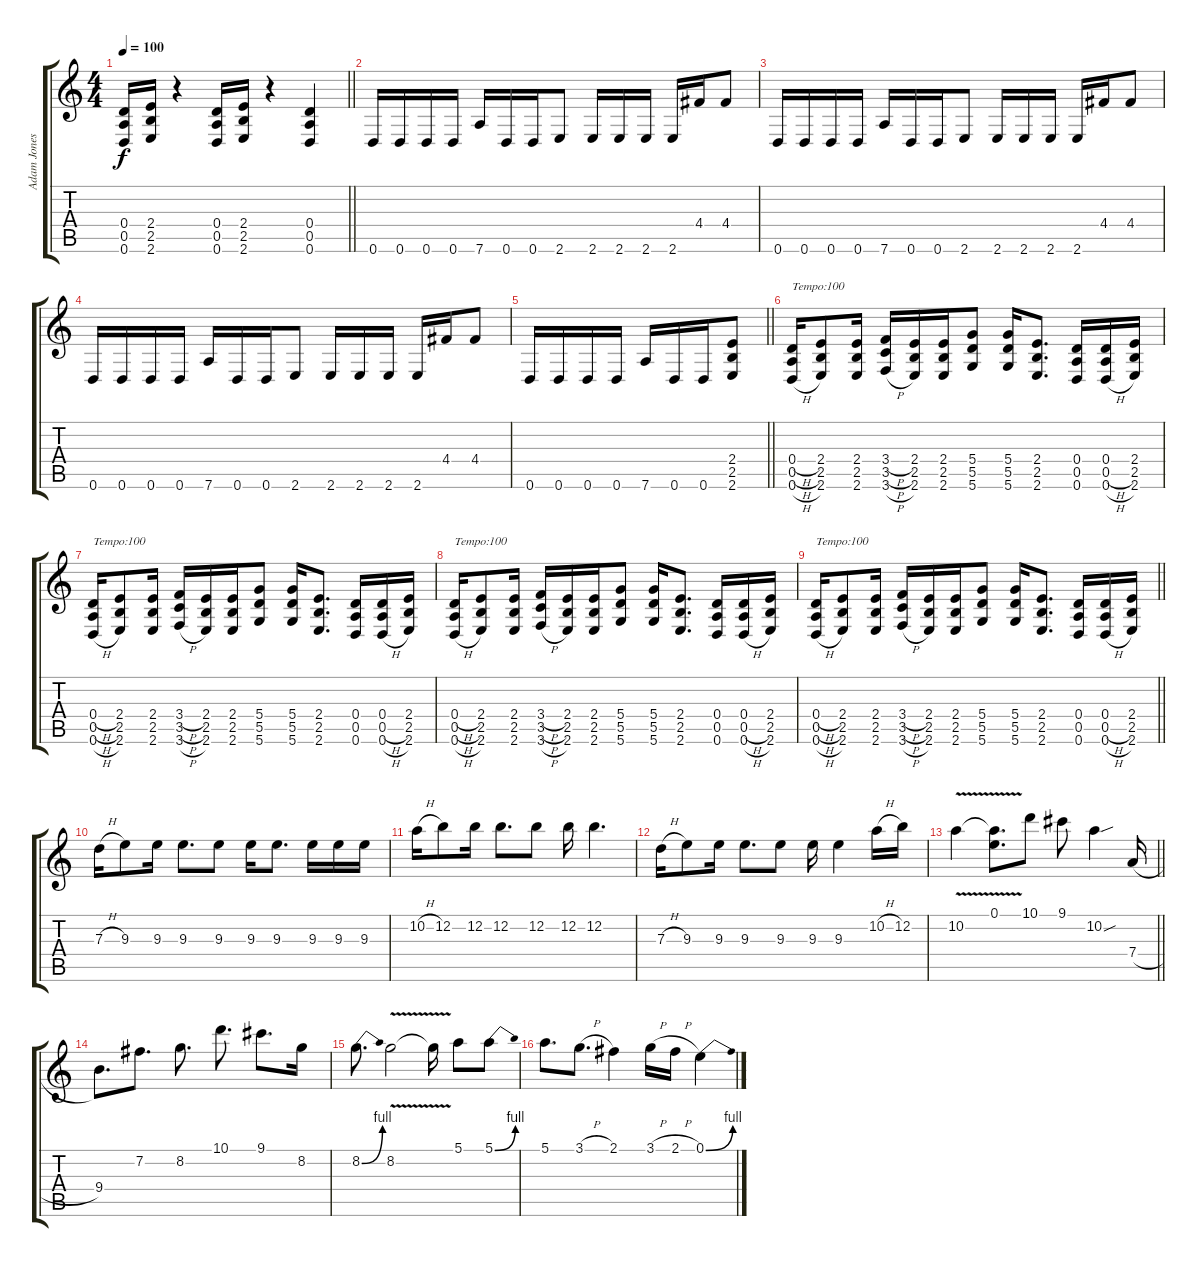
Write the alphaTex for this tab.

\track ("Adam Jones" "Adam Jones") {instrument distortionguitar}
\staff {score tabs}
\tuning (E4 B3 G3 D3 A2 D2) {hide}
\ts (4 4)
\tempo 100
\clef g2
\barLineRight lightlight
\ks c
(0.4 0.5 0.6).16{dy f} (2.4 2.5 2.6).16 r.4 (0.4 0.5 0.6).16 (2.4 2.5 2.6).16 r.4 (0.4 0.5 0.6).4 |
0.6.16 0.6.16 0.6.16 0.6.16 7.6.16 0.6.16 0.6.16 2.6.8 2.6.16 2.6.16 2.6.16 2.6.16 4.4.16 4.4.8 |
0.6.16 0.6.16 0.6.16 0.6.16 7.6.16 0.6.16 0.6.16 2.6.8 2.6.16 2.6.16 2.6.16 2.6.16 4.4.16 4.4.8 |
0.6.16 0.6.16 0.6.16 0.6.16 7.6.16 0.6.16 0.6.16 2.6.8 2.6.16 2.6.16 2.6.16 2.6.16 4.4.16 4.4.8 |
\barLineRight lightlight
0.6.16 0.6.16 0.6.16 0.6.16 7.6.16 0.6.16 0.6.16 (2.4 2.5 2.6).8 |
(0.4{h} 0.5{h} 0.6{h}).16{txt "Tempo:100"} (2.4 2.5 2.6).8 (2.4 2.5 2.6).16 (3.4{h} 3.5{h} 3.6{h}).16 (2.4 2.5 2.6).16 (2.4 2.5 2.6).16 (5.4 5.5 5.6).8 (5.4 5.5 5.6).16 (2.4 2.5 2.6).8{d} (0.4 0.5 0.6).16 (0.4 0.5{h} 0.6{h}).16 (2.4 2.5 2.6).16 |
(0.4{h} 0.5{h} 0.6{h}).16{txt "Tempo:100"} (2.4 2.5 2.6).8 (2.4 2.5 2.6).16 (3.4{h} 3.5{h} 3.6{h}).16 (2.4 2.5 2.6).16 (2.4 2.5 2.6).16 (5.4 5.5 5.6).8 (5.4 5.5 5.6).16 (2.4 2.5 2.6).8{d} (0.4 0.5 0.6).16 (0.4 0.5{h} 0.6{h}).16 (2.4 2.5 2.6).16 |
(0.4{h} 0.5{h} 0.6{h}).16{txt "Tempo:100"} (2.4 2.5 2.6).8 (2.4 2.5 2.6).16 (3.4{h} 3.5{h} 3.6{h}).16 (2.4 2.5 2.6).16 (2.4 2.5 2.6).16 (5.4 5.5 5.6).8 (5.4 5.5 5.6).16 (2.4 2.5 2.6).8{d} (0.4 0.5 0.6).16 (0.4 0.5{h} 0.6{h}).16 (2.4 2.5 2.6).16 |
\barLineRight lightlight
(0.4{h} 0.5{h} 0.6{h}).16{txt "Tempo:100"} (2.4 2.5 2.6).8 (2.4 2.5 2.6).16 (3.4{h} 3.5{h} 3.6{h}).16 (2.4 2.5 2.6).16 (2.4 2.5 2.6).16 (5.4 5.5 5.6).8 (5.4 5.5 5.6).16 (2.4 2.5 2.6).8{d} (0.4 0.5 0.6).16 (0.4 0.5{h} 0.6{h}).16 (2.4 2.5 2.6).16 |
7.3{h}.16 9.3.8 9.3.16 9.3.8{d} 9.3.8 9.3.16 9.3.8{d} 9.3.16 9.3.16 9.3.16 |
10.2{h}.16 12.2.8 12.2.16 12.2.8{d} 12.2.8 12.2.16 12.2.4{d} |
7.3{h}.16 9.3.8 9.3.16 9.3.8{d} 9.3.8 9.3.16 9.3.4 10.2{h}.16 12.2.16 |
\barLineRight lightlight
10.2{v}.4 (0.1 10.2{t}).8{d} 10.1.8 9.1.8 10.2{sou}.4 7.4{h}.16 |
9.4.8{d} 7.2.8{d} 8.2.8{d} 10.1.8{d} 9.1.8{d} 8.2.16 |
8.2{be (bend 0 0 60 4)}.8{d} 8.2{v}.2 8.2{t}.16 5.1.8 5.1{be (bend 0 0 60 4)}.8 |
5.1.8{d} 3.1{h}.8{d} 2.1.4 3.1{h}.16 2.1{h}.16 0.1{be (bend 0 0 60 4)}.4
